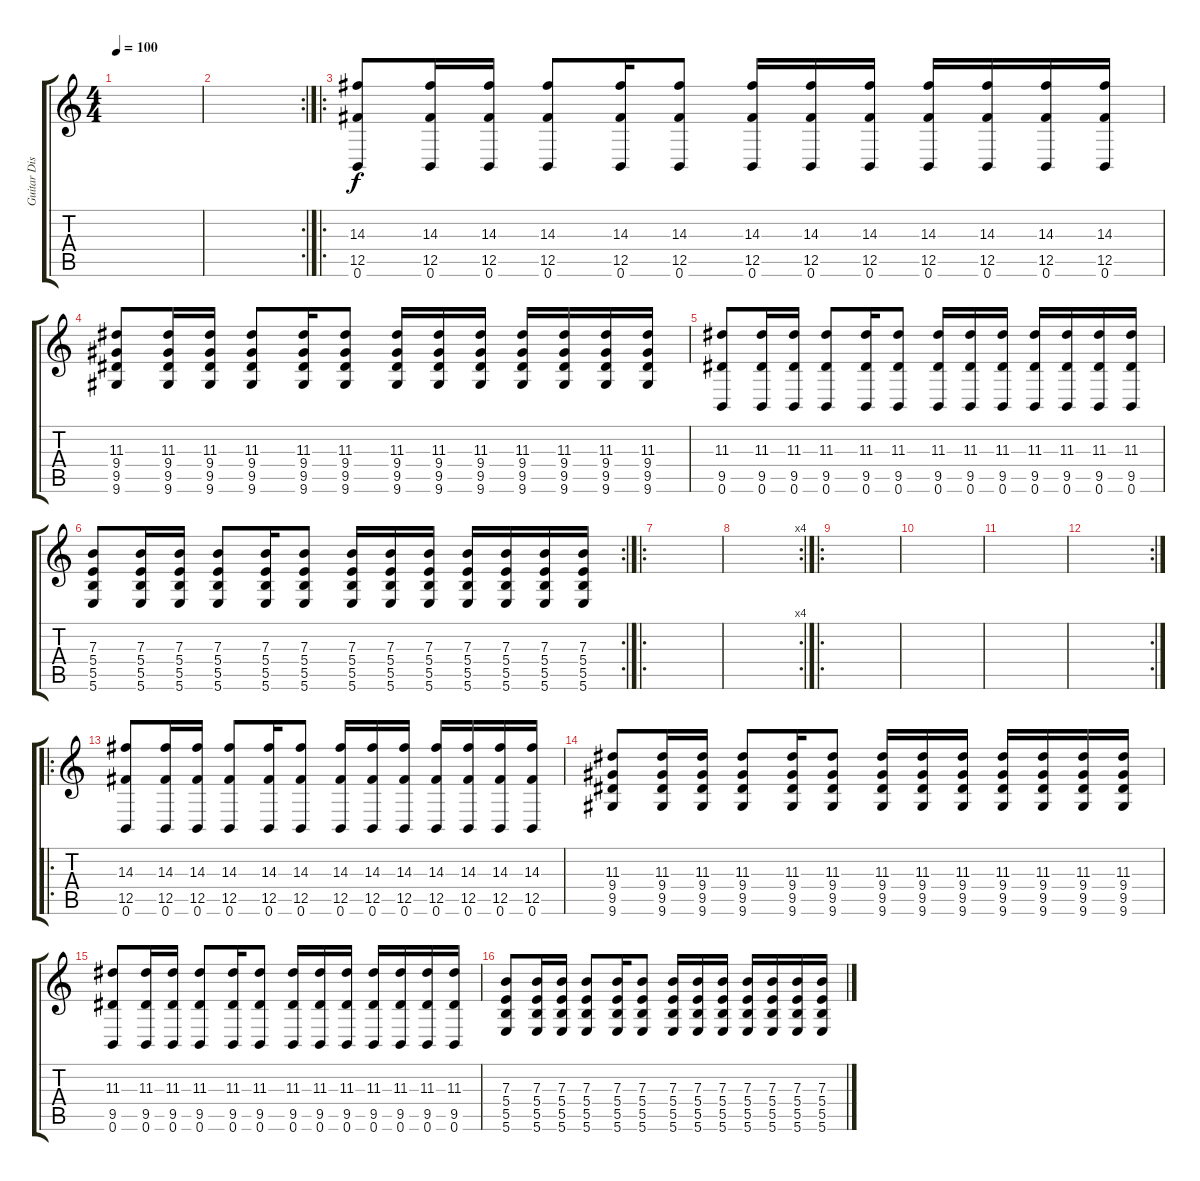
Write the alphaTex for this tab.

\track ("Guitar Distortion" "Guitar Dis") {instrument distortionguitar}
\staff {score tabs}
\tuning (Db4 Ab3 E3 B2 Gb2 B1) {hide}
\ts (4 4)
\tempo 100
\clef g2
\ks c
|
\rc 2
|
\ro
(14.3 12.5 0.6).8 (14.3 12.5 0.6).16 (14.3 12.5 0.6).16 (14.3 12.5 0.6).8 (14.3 12.5 0.6).16 (14.3 12.5 0.6).8 (14.3 12.5 0.6).16 (14.3 12.5 0.6).16 (14.3 12.5 0.6).16 (14.3 12.5 0.6).16 (14.3 12.5 0.6).16 (14.3 12.5 0.6).16 (14.3 12.5 0.6).16 |
(11.3 9.4 9.5 9.6).8 (11.3 9.4 9.5 9.6).16 (11.3 9.4 9.5 9.6).16 (11.3 9.4 9.5 9.6).8 (11.3 9.4 9.5 9.6).16 (11.3 9.4 9.5 9.6).8 (11.3 9.4 9.5 9.6).16 (11.3 9.4 9.5 9.6).16 (11.3 9.4 9.5 9.6).16 (11.3 9.4 9.5 9.6).16 (11.3 9.4 9.5 9.6).16 (11.3 9.4 9.5 9.6).16 (11.3 9.4 9.5 9.6).16 |
(11.3 9.5 0.6).8 (11.3 9.5 0.6).16 (11.3 9.5 0.6).16 (11.3 9.5 0.6).8 (11.3 9.5 0.6).16 (11.3 9.5 0.6).8 (11.3 9.5 0.6).16 (11.3 9.5 0.6).16 (11.3 9.5 0.6).16 (11.3 9.5 0.6).16 (11.3 9.5 0.6).16 (11.3 9.5 0.6).16 (11.3 9.5 0.6).16 |
\rc 2
(7.3 5.4 5.5 5.6).8 (7.3 5.4 5.5 5.6).16 (7.3 5.4 5.5 5.6).16 (7.3 5.4 5.5 5.6).8 (7.3 5.4 5.5 5.6).16 (7.3 5.4 5.5 5.6).8 (7.3 5.4 5.5 5.6).16 (7.3 5.4 5.5 5.6).16 (7.3 5.4 5.5 5.6).16 (7.3 5.4 5.5 5.6).16 (7.3 5.4 5.5 5.6).16 (7.3 5.4 5.5 5.6).16 (7.3 5.4 5.5 5.6).16 |
\ro
|
\rc 4
|
\ro
|
|
|
\rc 2
|
\ro
(14.3 12.5 0.6).8 (14.3 12.5 0.6).16 (14.3 12.5 0.6).16 (14.3 12.5 0.6).8 (14.3 12.5 0.6).16 (14.3 12.5 0.6).8 (14.3 12.5 0.6).16 (14.3 12.5 0.6).16 (14.3 12.5 0.6).16 (14.3 12.5 0.6).16 (14.3 12.5 0.6).16 (14.3 12.5 0.6).16 (14.3 12.5 0.6).16 |
(11.3 9.4 9.5 9.6).8 (11.3 9.4 9.5 9.6).16 (11.3 9.4 9.5 9.6).16 (11.3 9.4 9.5 9.6).8 (11.3 9.4 9.5 9.6).16 (11.3 9.4 9.5 9.6).8 (11.3 9.4 9.5 9.6).16 (11.3 9.4 9.5 9.6).16 (11.3 9.4 9.5 9.6).16 (11.3 9.4 9.5 9.6).16 (11.3 9.4 9.5 9.6).16 (11.3 9.4 9.5 9.6).16 (11.3 9.4 9.5 9.6).16 |
(11.3 9.5 0.6).8 (11.3 9.5 0.6).16 (11.3 9.5 0.6).16 (11.3 9.5 0.6).8 (11.3 9.5 0.6).16 (11.3 9.5 0.6).8 (11.3 9.5 0.6).16 (11.3 9.5 0.6).16 (11.3 9.5 0.6).16 (11.3 9.5 0.6).16 (11.3 9.5 0.6).16 (11.3 9.5 0.6).16 (11.3 9.5 0.6).16 |
(7.3 5.4 5.5 5.6).8 (7.3 5.4 5.5 5.6).16 (7.3 5.4 5.5 5.6).16 (7.3 5.4 5.5 5.6).8 (7.3 5.4 5.5 5.6).16 (7.3 5.4 5.5 5.6).8 (7.3 5.4 5.5 5.6).16 (7.3 5.4 5.5 5.6).16 (7.3 5.4 5.5 5.6).16 (7.3 5.4 5.5 5.6).16 (7.3 5.4 5.5 5.6).16 (7.3 5.4 5.5 5.6).16 (7.3 5.4 5.5 5.6).16
